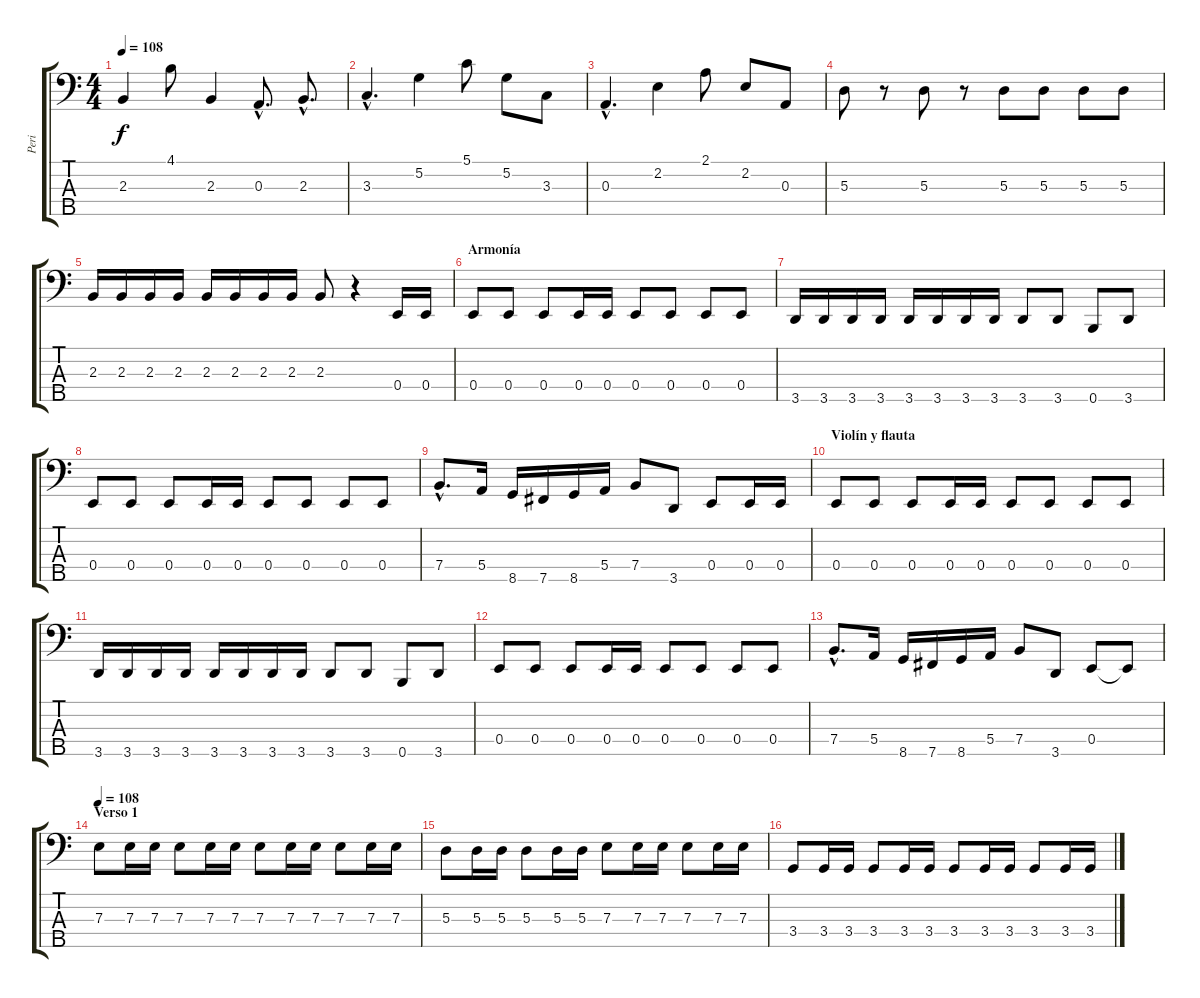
\track ("Peri" "Peri") {instrument electricbassfinger}
\staff {score tabs}
\tuning (G2 D2 A1 E1 B0) {hide}
\ts (4 4)
\tempo 108
\clef f4
\ks c
2.3.4{dy f} 4.1.8 2.3.4 0.3{hac}.8{d} 2.3{hac}.8{d} |
3.3{hac}.4{d} 5.2.4 5.1.8 5.2.8 3.3.8 |
0.3{hac}.4{d} 2.2.4 2.1.8 2.2.8 0.3.8 |
5.3.8 r.8 5.3.8 r.8 5.3.8 5.3.8 5.3.8 5.3.8 |
2.3.16 2.3.16 2.3.16 2.3.16 2.3.16 2.3.16 2.3.16 2.3.16 2.3.8 r.4 0.4.16 0.4.16 |
\section ("" "Armonía")
0.4.8 0.4.8 0.4.8 0.4.16 0.4.16 0.4.8 0.4.8 0.4.8 0.4.8 |
3.5.16 3.5.16 3.5.16 3.5.16 3.5.16 3.5.16 3.5.16 3.5.16 3.5.8 3.5.8 0.5.8 3.5.8 |
0.4.8 0.4.8 0.4.8 0.4.16 0.4.16 0.4.8 0.4.8 0.4.8 0.4.8 |
7.4{hac}.8{d} 5.4.16 8.5.16 7.5.16 8.5.16 5.4.16 7.4.8 3.5.8 0.4.8 0.4.16 0.4.16 |
\section ("" "Violín y flauta")
0.4.8 0.4.8 0.4.8 0.4.16 0.4.16 0.4.8 0.4.8 0.4.8 0.4.8 |
3.5.16 3.5.16 3.5.16 3.5.16 3.5.16 3.5.16 3.5.16 3.5.16 3.5.8 3.5.8 0.5.8 3.5.8 |
0.4.8 0.4.8 0.4.8 0.4.16 0.4.16 0.4.8 0.4.8 0.4.8 0.4.8 |
7.4{hac}.8{d} 5.4.16 8.5.16 7.5.16 8.5.16 5.4.16 7.4.8 3.5.8 0.4.8 0.4{t}.8 |
\section ("" "Verso 1")
\tempo 108
7.3.8 7.3.16 7.3.16 7.3.8 7.3.16 7.3.16 7.3.8 7.3.16 7.3.16 7.3.8 7.3.16 7.3.16 |
5.3.8 5.3.16 5.3.16 5.3.8 5.3.16 5.3.16 7.3.8 7.3.16 7.3.16 7.3.8 7.3.16 7.3.16 |
3.4.8 3.4.16 3.4.16 3.4.8 3.4.16 3.4.16 3.4.8 3.4.16 3.4.16 3.4.8 3.4.16 3.4.16
